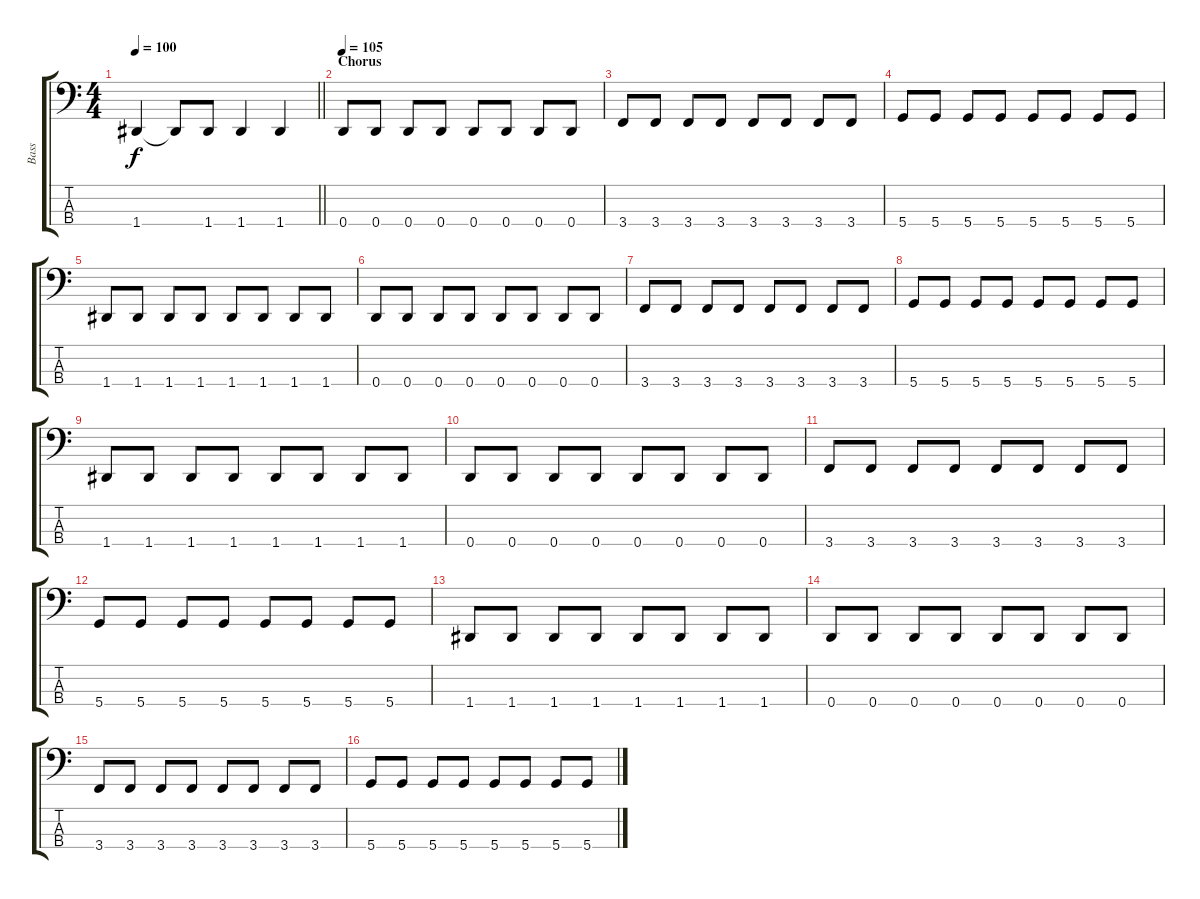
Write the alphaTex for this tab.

\track ("Bass" "Bass") {instrument electricbassfinger}
\staff {score tabs}
\tuning (G2 D2 A1 D1) {hide}
\ts (4 4)
\tempo 100
\clef f4
\barLineRight lightlight
\ks c
1.4.4{dy f} 1.4{t}.8 1.4.8 1.4.4 1.4.4 |
\section ("" "Chorus")
\tempo 105
0.4.8 0.4.8 0.4.8 0.4.8 0.4.8 0.4.8 0.4.8 0.4.8 |
3.4.8 3.4.8 3.4.8 3.4.8 3.4.8 3.4.8 3.4.8 3.4.8 |
5.4.8 5.4.8 5.4.8 5.4.8 5.4.8 5.4.8 5.4.8 5.4.8 |
1.4.8 1.4.8 1.4.8 1.4.8 1.4.8 1.4.8 1.4.8 1.4.8 |
0.4.8 0.4.8 0.4.8 0.4.8 0.4.8 0.4.8 0.4.8 0.4.8 |
3.4.8 3.4.8 3.4.8 3.4.8 3.4.8 3.4.8 3.4.8 3.4.8 |
5.4.8 5.4.8 5.4.8 5.4.8 5.4.8 5.4.8 5.4.8 5.4.8 |
1.4.8 1.4.8 1.4.8 1.4.8 1.4.8 1.4.8 1.4.8 1.4.8 |
0.4.8 0.4.8 0.4.8 0.4.8 0.4.8 0.4.8 0.4.8 0.4.8 |
3.4.8 3.4.8 3.4.8 3.4.8 3.4.8 3.4.8 3.4.8 3.4.8 |
5.4.8 5.4.8 5.4.8 5.4.8 5.4.8 5.4.8 5.4.8 5.4.8 |
1.4.8 1.4.8 1.4.8 1.4.8 1.4.8 1.4.8 1.4.8 1.4.8 |
0.4.8 0.4.8 0.4.8 0.4.8 0.4.8 0.4.8 0.4.8 0.4.8 |
3.4.8 3.4.8 3.4.8 3.4.8 3.4.8 3.4.8 3.4.8 3.4.8 |
5.4.8 5.4.8 5.4.8 5.4.8 5.4.8 5.4.8 5.4.8 5.4.8
